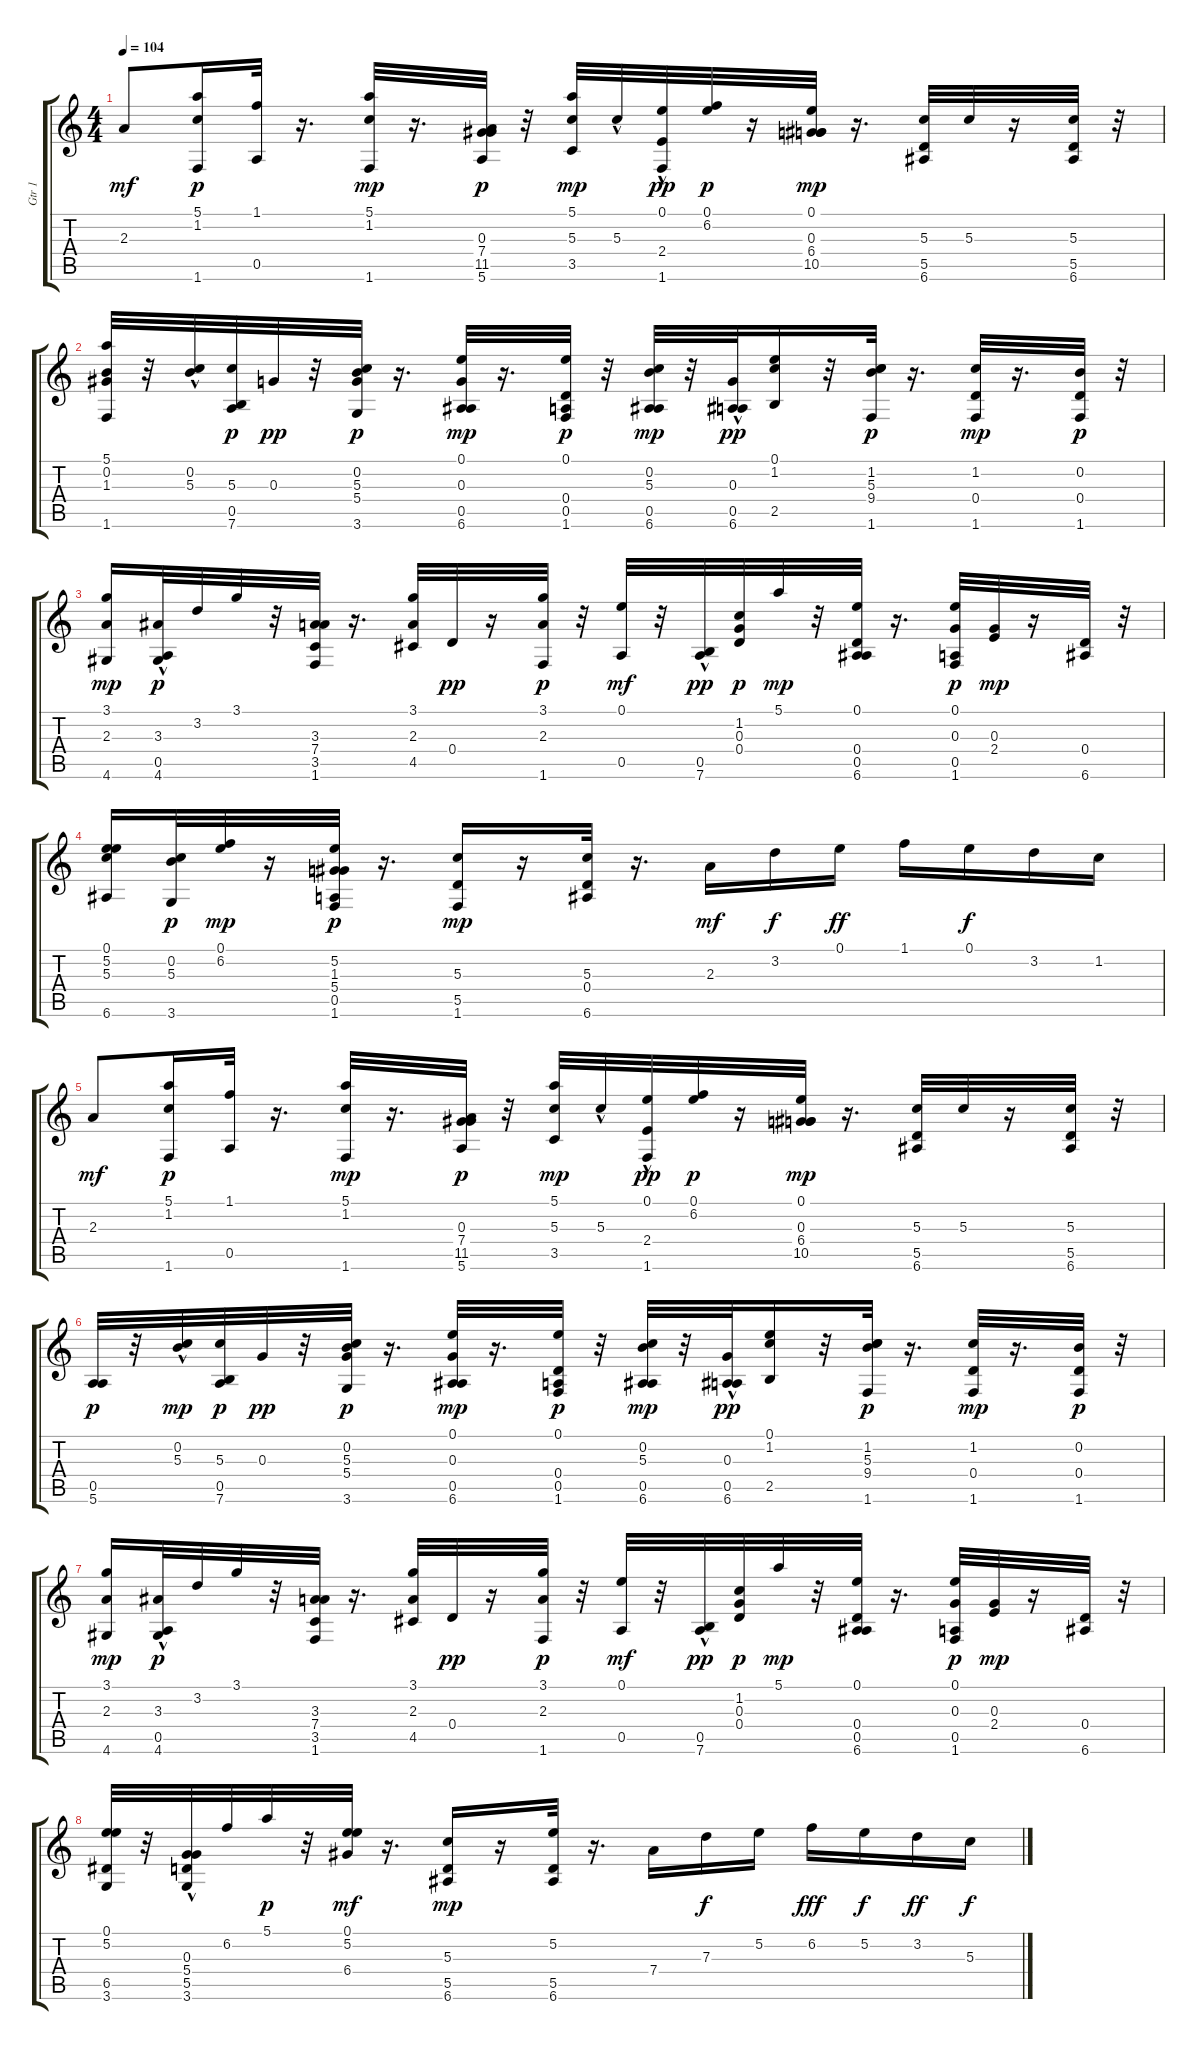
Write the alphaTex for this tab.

\track ("Gtr 1" "Gtr 1") {instrument acousticguitarsteel}
\staff {score tabs}
\tuning (E4 B3 G3 D3 A2 E2) {hide}
\ts (4 4)
\tempo 104
\clef g2
\ks c
2.3.8{dy mf} (5.1 1.2 1.6).16{dy p} (1.1 0.5).32 r.16{d} (5.1 1.2 1.6).32{dy mp} r.16{d} (0.3 7.4 11.5 5.6).32{dy p} r.32 (5.1 5.3 3.5).32{dy mp} 5.3{hac}.32 (0.1{hac} 2.4 1.6).32{dy pp} (0.1 6.2).32{dy p} r.16 (0.1 0.3 6.4 10.5).32{dy mp} r.16{d} (5.3 5.5 6.6).32 5.3.32 r.16 (5.3 5.5 6.6).32 r.32 |
(5.1 0.2 1.3 1.6).32 r.32 (0.2 5.3{hac}).32 (5.3 0.5 7.6).32{dy p} 0.3.32{dy pp} r.32 (0.2 5.3 5.4 3.6).32{dy p} r.16{d} (0.1 0.3 0.5 6.6).32{dy mp} r.16{d} (0.1 0.4 0.5 1.6).32{dy p} r.32 (0.2 5.3 0.5 6.6).32{dy mp} r.32 (0.3{hac} 0.5 6.6).32{dy pp} (0.1 1.2 2.5).16 r.32 (1.2 5.3 9.4 1.6).32{dy p} r.16{d} (1.2 0.4 1.6).32{dy mp} r.16{d} (0.2 0.4 1.6).32{dy p} r.32 |
(3.1 2.3 4.6).16{dy mp} (3.3{hac} 0.5 4.6).32{dy p} 3.2.32 3.1.32 r.32 (3.3 7.4 3.5 1.6).32 r.16{d} (3.1 2.3 4.5).32 0.4.32{dy pp} r.16 (3.1 2.3 1.6).32{dy p} r.32 (0.1 0.5).32{dy mf} r.32 (0.5{hac} 7.6).32{dy pp} (1.2 0.3 0.4).32{dy p} 5.1.32{dy mp} r.32 (0.1 0.4 0.5 6.6).32 r.16{d} (0.1 0.3 0.5 1.6).32{dy p} (0.3 2.4).32{dy mp} r.16 (0.4 6.6).32 r.32 |
(0.1 5.2 5.3 6.6).16 (0.2 5.3 3.6).32{dy p} (0.1 6.2).32{dy mp} r.16 (5.2 1.3 5.4 0.5 1.6).32{dy p} r.16{d} (5.3 5.5 1.6).16{dy mp} r.16 (5.3 0.4 6.6).32 r.16{d} 2.3.16{dy mf} 3.2.16{dy f} 0.1.16{dy ff} 1.1.16 0.1.16{dy f} 3.2.16 1.2.16 |
2.3.8{dy mf} (5.1 1.2 1.6).16{dy p} (1.1 0.5).32 r.16{d} (5.1 1.2 1.6).32{dy mp} r.16{d} (0.3 7.4 11.5 5.6).32{dy p} r.32 (5.1 5.3 3.5).32{dy mp} 5.3{hac}.32 (0.1{hac} 2.4 1.6).32{dy pp} (0.1 6.2).32{dy p} r.16 (0.1 0.3 6.4 10.5).32{dy mp} r.16{d} (5.3 5.5 6.6).32 5.3.32 r.16 (5.3 5.5 6.6).32 r.32 |
(0.5 5.6).32{dy p} r.32 (0.2 5.3{hac}).32{dy mp} (5.3 0.5 7.6).32{dy p} 0.3.32{dy pp} r.32 (0.2 5.3 5.4 3.6).32{dy p} r.16{d} (0.1 0.3 0.5 6.6).32{dy mp} r.16{d} (0.1 0.4 0.5 1.6).32{dy p} r.32 (0.2 5.3 0.5 6.6).32{dy mp} r.32 (0.3{hac} 0.5 6.6).32{dy pp} (0.1 1.2 2.5).16 r.32 (1.2 5.3 9.4 1.6).32{dy p} r.16{d} (1.2 0.4 1.6).32{dy mp} r.16{d} (0.2 0.4 1.6).32{dy p} r.32 |
(3.1 2.3 4.6).16{dy mp} (3.3{hac} 0.5 4.6).32{dy p} 3.2.32 3.1.32 r.32 (3.3 7.4 3.5 1.6).32 r.16{d} (3.1 2.3 4.5).32 0.4.32{dy pp} r.16 (3.1 2.3 1.6).32{dy p} r.32 (0.1 0.5).32{dy mf} r.32 (0.5{hac} 7.6).32{dy pp} (1.2 0.3 0.4).32{dy p} 5.1.32{dy mp} r.32 (0.1 0.4 0.5 6.6).32 r.16{d} (0.1 0.3 0.5 1.6).32{dy p} (0.3 2.4).32{dy mp} r.16 (0.4 6.6).32 r.32 |
(0.1 5.2 6.5 3.6).32 r.32 (0.3{hac} 5.4{hac} 5.5 3.6).32 6.2.32 5.1.32{dy p} r.32 (0.1 5.2 6.4).32{dy mf} r.16{d} (5.3 5.5 6.6).16{dy mp} r.16 (5.2 5.5 6.6).32 r.16{d} 7.4.16 7.3.16{dy f} 5.2.16 6.2.16{dy fff} 5.2.16{dy f} 3.2.16{dy ff} 5.3.16{dy f}
